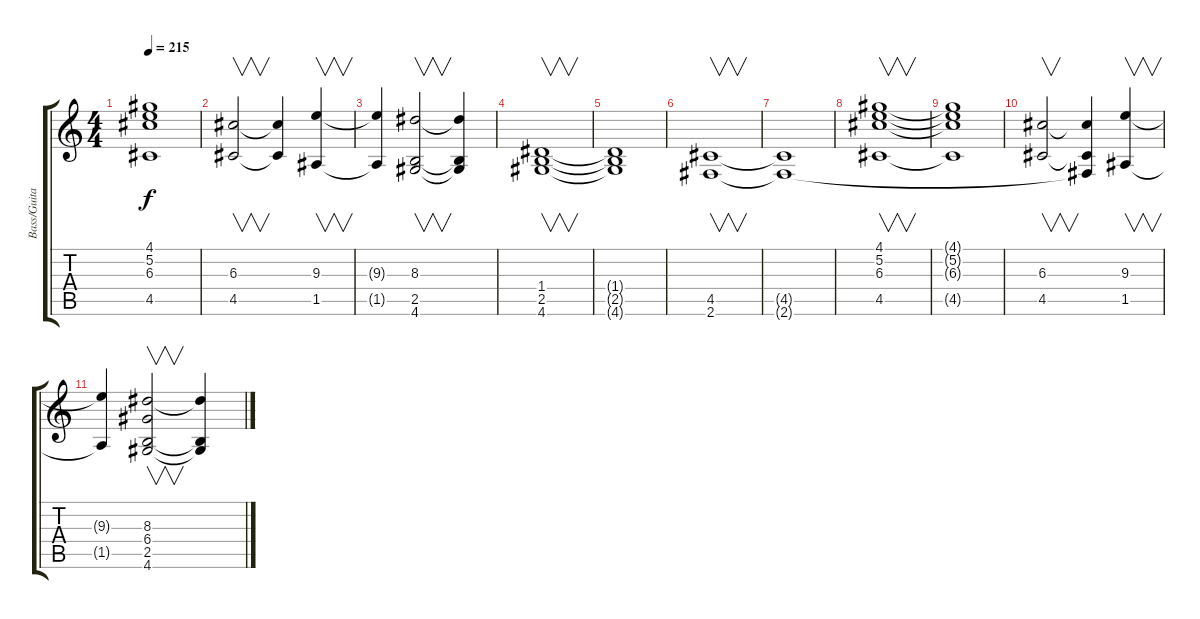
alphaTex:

\track ("Bass/Guitar" "Bass/Guita") {instrument synthbass1}
\staff {score tabs}
\tuning (E4 B3 G3 D3 A2 E2) {hide}
\ts (4 4)
\tempo 215
\clef g2
\ks c
(4.1{t} 5.2{t} 6.3{t} 4.5{t}).1{dy f} |
(6.3 4.5).2{v} (6.3{t} 4.5{t}).4 (9.3 1.5).4{v} |
(9.3{t} 1.5{t}).4 (8.3 2.5 4.6).2{v} (8.3{t} 2.5{t} 4.6{t}).4 |
(1.4 2.5 4.6).1{v instrument electricguitarjazz} |
(1.4{t} 2.5{t} 4.6{t}).1 |
(4.5 2.6).1{v} |
(4.5{t} 2.6{t}).1 |
(4.1 5.2 6.3 4.5).1{v} |
(4.1{t} 5.2{t} 6.3{t} 4.5{t}).1 |
(6.3 4.5).2{v} (6.3{t} 4.5{t} 2.6{t}).4 (9.3 1.5).4{v} |
(9.3{t} 1.5{t}).4 (8.3 6.4 2.5 4.6).2{v} (8.3{t} 2.5{t} 4.6{t}).4
